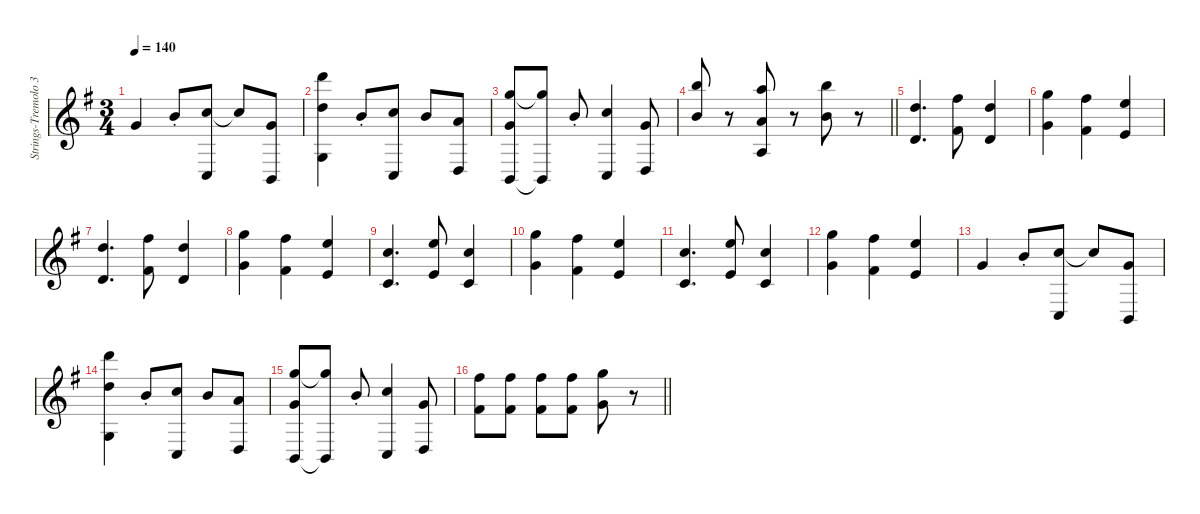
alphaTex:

\defaultSystemsLayout 8
\hideDynamics
\bracketExtendMode groupsimilarinstruments
\firstSystemTrackNameMode fullname
\otherSystemsTrackNameOrientation horizontal
\track ("Strings-Tremolo 3" "vln.") {defaultSystemsLayout 8 instrument tremolostrings}
\staff {score}
\tuning (E4 B3 G3 D3 A2 E2)
\ts (3 4)
\tempo 140
\clef g2
\ks g
8.2{acc forcenatural}.4{dy mp beam Up} 7.1{st acc forcenatural}.8{beam Up} (8.1{acc forcenatural} 8.6{acc forcenatural}).8{beam Up} 8.1{t acc forcenatural}.8{dy f beam Up} (8.2{acc forcenatural} 7.6{acc forcenatural}).8{dy mp beam Up} |
(22.1{acc forcenatural} 15.2{acc forcenatural} 15.6{acc forcenatural}).4{beam Down} 7.1{st acc forcenatural}.8{beam Up} (8.1{acc forcenatural} 8.6{acc forcenatural}).8{beam Up} 7.1{acc forcenatural}.8{beam Up} (10.2{acc forcenatural} 10.6{acc forcenatural}).8{beam Up} |
(15.1{acc forcenatural} 8.2{acc forcenatural} 7.6{acc forcenatural}).8{beam Up} (15.1{t acc forcenatural} 7.6{t acc forcenatural}).8{dy f beam Up} 7.1{st acc forcenatural}.8{dy mp beam Up} (8.1{acc forcenatural} 8.6{acc forcenatural}).4{beam Up} (8.2{acc forcenatural} 10.6{acc forcenatural}).8{beam Up} |
\barLineRight lightlight
(19.1{acc forcenatural} 12.2{acc forcenatural}).8{beam Up} r.8{beam Up} (17.1{acc forcenatural} 10.2{acc forcenatural} 7.4{acc forcenatural}).8{beam Up} r.8{beam Up} (19.1{acc forcenatural} 12.2{acc forcenatural}).8{beam Down} r.8{beam Down} |
(10.1{acc forcenatural} 7.3{acc forcenatural}).4{d dy f beam Up} (14.1{acc #} 11.3{acc #}).8{beam Down} (10.1{acc forcenatural} 7.3{acc forcenatural}).4{beam Up} |
(15.1{acc forcenatural} 12.3{acc forcenatural}).4{beam Down} (14.1{acc #} 11.3{acc #}).4{beam Down} (12.1{acc forcenatural} 9.3{acc forcenatural}).4{beam Up} |
(10.1{acc forcenatural} 7.3{acc forcenatural}).4{d beam Up} (14.1{acc #} 11.3{acc #}).8{beam Down} (10.1{acc forcenatural} 7.3{acc forcenatural}).4{beam Up} |
(15.1{acc forcenatural} 12.3{acc forcenatural}).4{beam Down} (14.1{acc #} 11.3{acc #}).4{beam Down} (12.1{acc forcenatural} 9.3{acc forcenatural}).4{beam Up} |
(8.1{acc forcenatural} 5.3{acc forcenatural}).4{d beam Up} (12.1{acc forcenatural} 9.3{acc forcenatural}).8{beam Up} (8.1{acc forcenatural} 5.3{acc forcenatural}).4{beam Up} |
(15.1{acc forcenatural} 12.3{acc forcenatural}).4{beam Down} (14.1{acc #} 11.3{acc #}).4{beam Down} (12.1{acc forcenatural} 9.3{acc forcenatural}).4{beam Up} |
(8.1{acc forcenatural} 5.3{acc forcenatural}).4{d beam Up} (12.1{acc forcenatural} 9.3{acc forcenatural}).8{beam Up} (8.1{acc forcenatural} 5.3{acc forcenatural}).4{beam Up} |
(15.1{acc forcenatural} 12.3{acc forcenatural}).4{beam Down} (14.1{acc #} 11.3{acc #}).4{beam Down} (12.1{acc forcenatural} 9.3{acc forcenatural}).4{beam Up} |
8.2{acc forcenatural}.4{dy mp beam Up} 7.1{st acc forcenatural}.8{beam Up} (8.1{acc forcenatural} 8.6{acc forcenatural}).8{beam Up} 8.1{t acc forcenatural}.8{dy f beam Up} (8.2{acc forcenatural} 7.6{acc forcenatural}).8{dy mp beam Up} |
(22.1{acc forcenatural} 15.2{acc forcenatural} 15.6{acc forcenatural}).4{beam Down} 7.1{st acc forcenatural}.8{beam Up} (8.1{acc forcenatural} 8.6{acc forcenatural}).8{beam Up} 7.1{acc forcenatural}.8{beam Up} (10.2{acc forcenatural} 10.6{acc forcenatural}).8{beam Up} |
(15.1{acc forcenatural} 8.2{acc forcenatural} 7.6{acc forcenatural}).8{beam Up} (15.1{t acc forcenatural} 7.6{t acc forcenatural}).8{dy f beam Up} 7.1{st acc forcenatural}.8{dy mp beam Up} (8.1{acc forcenatural} 8.6{acc forcenatural}).4{beam Up} (8.2{acc forcenatural} 10.6{acc forcenatural}).8{beam Up} |
\barLineRight lightlight
(14.1{acc #} 16.4{acc #}).8{beam Down} (14.1{acc #} 16.4{acc #}).8{dy mf beam Down} (14.1{acc #} 16.4{acc #}).8{dy f beam Down} (14.1{acc #} 16.4{acc #}).8{dy ff beam Down} (15.1{acc forcenatural} 17.4{acc forcenatural}).8{dy fff beam Down} r.8{beam Down}
